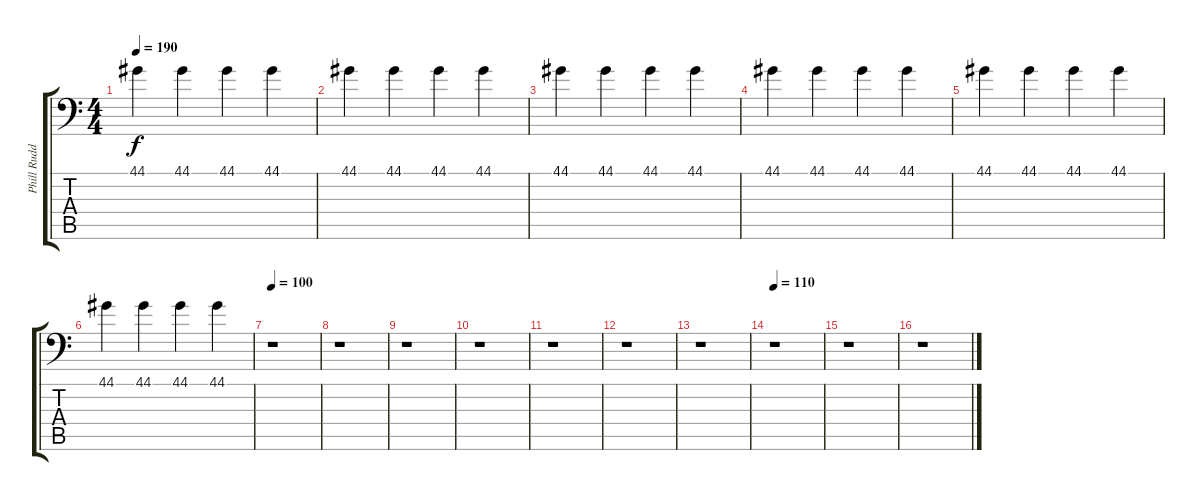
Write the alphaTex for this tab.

\track ("Phill Rudd (Drums)" "Phill Rudd") {instrument acousticgrandpiano}
\staff {score tabs}
\tuning (C-1 C-1 C-1 C-1 C-1 C-1) {hide}
\ts (4 4)
\tempo 190
\clef f4
\ks c
44.1.4{dy f} 44.1.4 44.1.4 44.1.4 |
44.1.4 44.1.4 44.1.4 44.1.4 |
44.1.4 44.1.4 44.1.4 44.1.4 |
44.1.4 44.1.4 44.1.4 44.1.4 |
44.1.4 44.1.4 44.1.4 44.1.4 |
44.1.4 44.1.4 44.1.4 44.1.4 |
\tempo 100
r.1 |
r.1 |
r.1 |
r.1 |
r.1 |
r.1 |
r.1 |
\tempo 110
r.1 |
r.1 |
r.1
